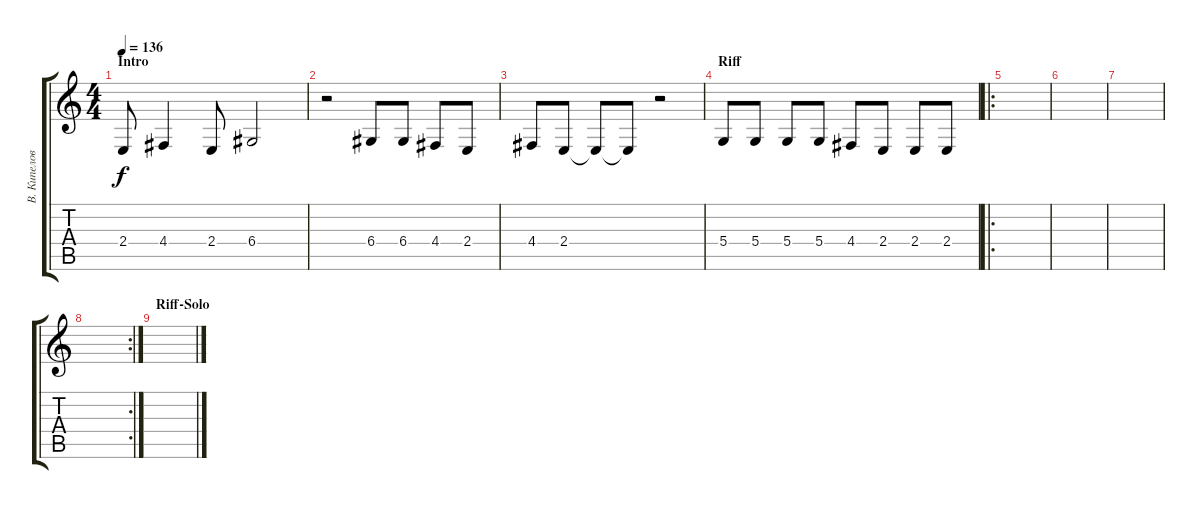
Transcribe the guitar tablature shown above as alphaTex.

\track ("В. Кипелов" "В. Кипелов") {instrument tenorsax}
\staff {score tabs}
\tuning (E4 B3 G3 D3 A2 E2) {hide}
\ts (4 4)
\section ("" "Intro")
\tempo 136
\clef g2
\ks c
2.4.8{dy f instrument tenorsax} 4.4.4 2.4.8 6.4.2 |
r.2 6.4.8 6.4.8 4.4.8 2.4.8 |
4.4.8 2.4.8 2.4{t}.8 2.4{t}.8 r.2 |
\section ("" "Riff")
5.4.8 5.4.8 5.4.8 5.4.8 4.4.8 2.4.8 2.4.8 2.4.8 |
\ro
|
|
|
\rc 2
|
\section ("" "Riff-Solo")
